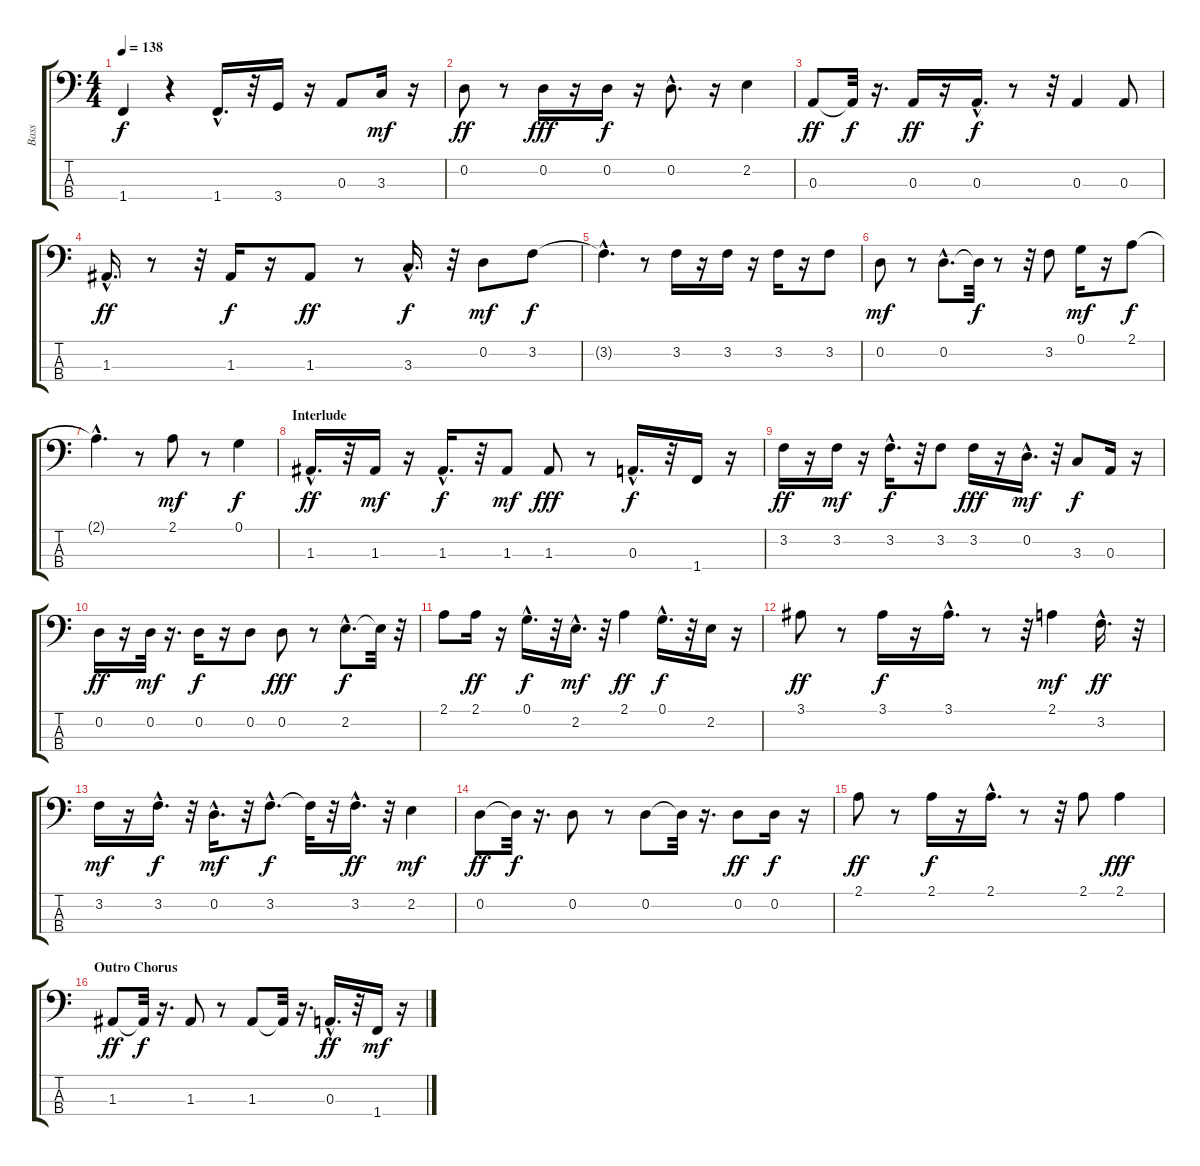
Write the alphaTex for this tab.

\track ("Bass" "Bass") {instrument electricbasspick}
\staff {score tabs}
\tuning (G2 D2 A1 E1) {hide}
\ts (4 4)
\tempo 138
\clef f4
\ks c
1.4{t}.4{dy f} r.4 1.4{hac}.16{d} r.32 3.4.16 r.16 0.3.8 3.3.16{dy mf} r.16 |
0.2.8{dy ff} r.8 0.2.16{dy fff} r.16 0.2.16{dy f} r.16 0.2{hac}.8{d} r.16 2.2.4 |
0.3.8{dy ff} 0.3{t}.32{dy f} r.16{d} 0.3.16{dy ff} r.16 0.3{hac}.16{d dy f} r.8 r.32 0.3.4 0.3.8 |
1.3{hac}.16{d dy ff} r.8 r.32 1.3.16{dy f} r.16 1.3.8{dy ff} r.8 3.3{hac}.16{d dy f} r.32 0.2.8{dy mf} 3.2.8{dy f} |
3.2{hac t}.4{d} r.8 3.2.16 r.16 3.2.16 r.16 3.2.16 r.16 3.2.8 |
0.2.8{dy mf} r.8 0.2{hac}.8{d} 0.2{t}.32{dy f} r.8 r.32 3.2.8 0.1.16{dy mf} r.16 2.1.8{dy f} |
2.1{hac t}.4{d} r.8 2.1.8{dy mf} r.8 0.1.4{dy f} |
\section ("" "Interlude")
1.3{hac}.16{d dy ff} r.32 1.3.16{dy mf} r.16 1.3{hac}.16{d dy f} r.32 1.3.8{dy mf} 1.3.8{dy fff} r.8 0.3{hac}.16{d dy f} r.32 1.4.16 r.16 |
3.2.16{dy ff} r.16 3.2.16{dy mf} r.16 3.2{hac}.16{d dy f} r.32 3.2.8 3.2.16{dy fff} r.16 0.2{hac}.16{d dy mf} r.32 3.3.8{dy f} 0.3.16 r.16 |
0.2.16{dy ff} r.16 0.2.32{dy mf} r.16{d} 0.2.16{dy f} r.16 0.2.8 0.2.8{dy fff} r.8 2.2{hac}.8{d dy f} 2.2{t}.32 r.32 |
2.1.8 2.1.16{dy ff} r.16 0.1{hac}.16{d dy f} r.32 2.2{hac}.16{d dy mf} r.32 2.1.4{dy ff} 0.1{hac}.16{d dy f} r.32 2.2.16 r.16 |
3.1.8{dy ff} r.8 3.1.16{dy f} r.16 3.1{hac}.16{d} r.8 r.32 2.1.4{dy mf} 3.2{hac}.16{d dy ff} r.32 |
3.2.16{dy mf} r.16 3.2{hac}.16{d dy f} r.32 0.2{hac}.16{d dy mf} r.32 3.2{hac}.8{d dy f} 3.2{t}.32 r.32 3.2{hac}.16{d dy ff} r.32 2.2.4{dy mf} |
0.2.8{dy ff} 0.2{t}.32{dy f} r.16{d} 0.2.8 r.8 0.2.8 0.2{t}.32 r.16{d} 0.2.8{dy ff} 0.2.16{dy f} r.16 |
2.1.8{dy ff} r.8 2.1.16{dy f} r.16 2.1{hac}.16{d} r.8 r.32 2.1.8 2.1.4{dy fff} |
\section ("" "Outro Chorus")
1.3.8{dy ff} 1.3{t}.32{dy f} r.16{d} 1.3.8 r.8 1.3.8 1.3{t}.32 r.16{d} 0.3{hac}.16{d dy ff} r.32 1.4.16{dy mf} r.16
